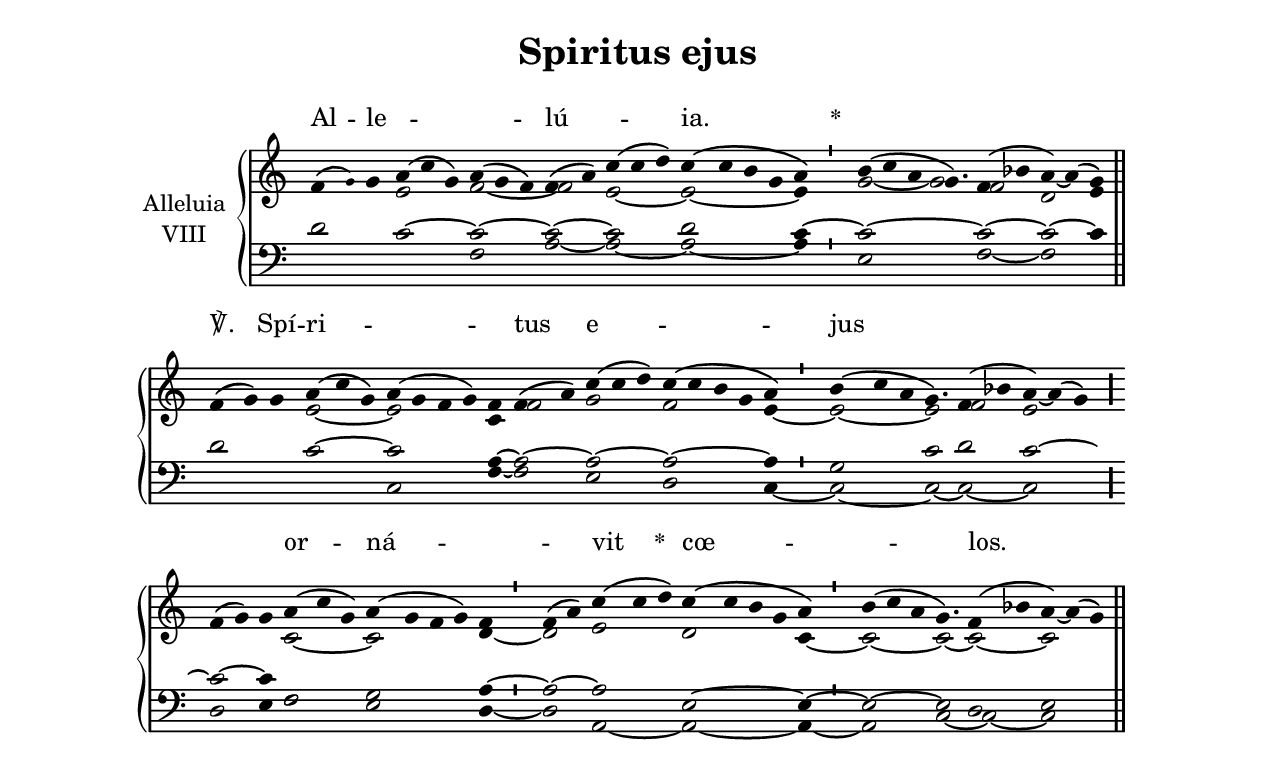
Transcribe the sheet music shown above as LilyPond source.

\version "2.18"
\include "gregorian.ly"
\include "noh2.ily"


%Page reference: page ii.101
%(volume.page)

global = {
 \key g \mixolydian
 \cadenzaOn 
}

\header {
  title = \markup \center-column {"Spiritus ejus" \vspace #1 }
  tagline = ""
  composer = ""
}

\paper {
 #(include-special-characters)
  oddHeaderMarkup = \markup \fill-line {
    \line {}
    \center-column {
      \on-the-fly #first-page     " "
      \on-the-fly #not-first-page "Spiritus ejus"
    }
    \line { \on-the-fly #print-page-number-check-first \fromproperty #'page:page-number-string }
  }
  evenHeaderMarkup = \markup \fill-line {
    \line { \on-the-fly #print-page-number-check-first \fromproperty #'page:page-number-string }
    \center-column { "Spiritus ejus" }
    \line {}
  }
}

chantText = \lyricmode {
Al -- le -- _ _ lú -- _ ia. 
\set stanza = " * " _ _ ℣. 
Spí -- ri -- _ _ tus e -- _ jus _ _ _ 
or -- ná -- _ _ vit 
\set stanza = " * " cœ -- _ los. _ _ _ }

chantMusic = {
\tieDown   f'4 ( \once \tweak #'font-size #-4 g' ) g'4 a'4 ( c''4 g'4) a'4 ( g'4 f'4) f'4 ( a'4) c''4 ( c''4 d''4) c''4 ( c''4 b'4 g'4 a'4) \divisioMinima
 b'4 ( c''4 a'4 g'4.)  f'4 ( bes'4 a'4) ~ a'4 ( g'4) \finalis \forceBreak

 f'4 ( g'4) g'4 a'4 ( c''4 g'4) a'4 ( g'4 f'4 g'4) f'4 f'4 ( a'4) c''4 ( c''4 d''4) c''4 ( c''4 b'4 g'4 a'4) \divisioMinima
 b'4 ( c''4 a'4 g'4.)  f'4 ( bes'4 a'4) ~ a'4 ( g'4) \divisioMaior \forceBreak

 f'4 ( g'4) g'4 a'4 ( c''4 g'4) a'4 ( g'4 f'4 g'4) f'4 \divisioMinima
 f'4 ( a'4) c''4 ( c''4 d''4) c''4 ( c''4 b'4 g'4 a'4) \divisioMinima
 b'4 ( c''4 a'4 g'4.)  f'4 ( bes'4 a'4) ~ a'4 ( g'4) \finalis

}

altoMusic = {
r2*3/2 e'2*3/2 f'2*3/2 ~ f'2 e'2*3/2 ~ e'2*4/2 ~ e'4 \divisioMinima
g'2*3/2 ~ g'2*3/4 f'2 d'2 e'4 \finalis
r2*3/2 e'2*3/2 ~ e'2*4/2 c'4 f'2 g'2*3/2 f'2*4/2 e'4 ~ \divisioMinima
e'2*3/2 ~ e'2*3/4 f'2 e'2*3/2 \divisioMaior
r2*3/2 c'2*3/2 ~ c'2*4/2 d'4 ~ \divisioMinima
d'2 e'2*3/2 d'2*4/2 c'4 ~ \divisioMinima
c'2*3/2 ~ c'2*3/4 ~ c'2 ~ c'2*3/2 \finalis
}

tenorMusic = {
d'2*3/2 c'2*3/2 ~ c'2*3/2 ~ c'2 ~ c'2*3/2 d'2*4/2 c'4 ~ \divisioMinima
c'2*9/4 ~ c'2 ~ c'2 ~ c'4 \finalis
d'2*3/2 c'2*3/2 ~ c'2*4/2 a4 ~ a2 ~ a2*3/2 ~ a2*4/2 ~ a4 \divisioMinima
g2*3/2 c'2*3/4 d'2 c'2*3/2 ~ \divisioMaior
c'2 ~ c'4 f2*3/2 g2*4/2 a4 ~ \divisioMinima
a2 ~ a2*3/2 e2*4/2 ~ e4 ~ \divisioMinima
e2*3/2 ~ e2*3/4 d2 e2*3/2 \finalis
}

bassMusic = {
r2*6/2 f2*3/2 a2 ~ a2*3/2 ~ a2*4/2 ~ a4 \divisioMinima
e2*9/4 f2 ~ f2 c'4 \finalis
r2*6/2 c2*4/2 f4 ~ f2 e2*3/2 d2*4/2 c4 ~ \divisioMinima
c2*3/2 ~ c2*3/4 ~ c2 ~ c2*3/2 \divisioMaior
d2 e4 f2*3/2 e2*4/2 d4 ~ \divisioMinima
d2 a,2*3/2 ~ a,2*4/2 ~ a,4 ~ \divisioMinima
a,2*3/2 c2*3/4 ~ c2 ~ c2*3/2 \finalis
}

voiceLines = {
\voiceLineStyle


}

\score{
  <<
    \new GrandStaff <<
      \set GrandStaff.autoBeaming = ##f
      \set GrandStaff.instrumentName = \markup \center-column {
        "Alleluia"
        "VIII"
      }
      \new Staff = up <<
        \new Voice = "chant" {
          \voiceOne \global \chantMusic
        }
        \new Voice {
          \voiceTwo \global \altoMusic
        }
      >>

      \new Staff = down <<
        \clef bass
        \new Voice {
          \voiceOne \global \tenorMusic
        }
        \new Voice {
          \voiceTwo \global \bassMusic
        }
	\new Voice {
        \voiceThree \global \voiceLines
        }
      >>
    >>
    \new Lyrics \lyricsto chant {
      \chantText
    }
  >>
  \layout{
  }
  \midi{
    \tempo 4 = 125
  }
}
